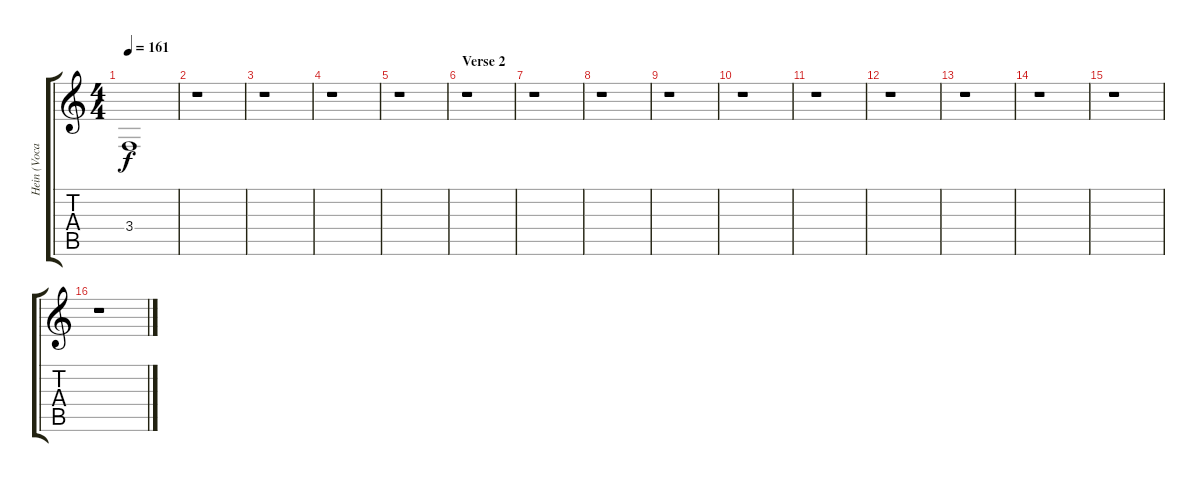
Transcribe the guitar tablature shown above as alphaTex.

\track ("Hein (Vocals)" "Hein (Voca") {instrument acousticgrandpiano}
\staff {score tabs}
\tuning (E4 B3 G3 D3 A2 E2) {hide}
\ts (4 4)
\tempo 161
\clef g2
\ks c
3.4{t}.1{dy f} |
r.1 |
r.1 |
r.1 |
r.1 |
\section ("" "Verse 2")
r.1 |
r.1 |
r.1 |
r.1 |
r.1 |
r.1 |
r.1 |
r.1 |
r.1 |
r.1 |
r.1
